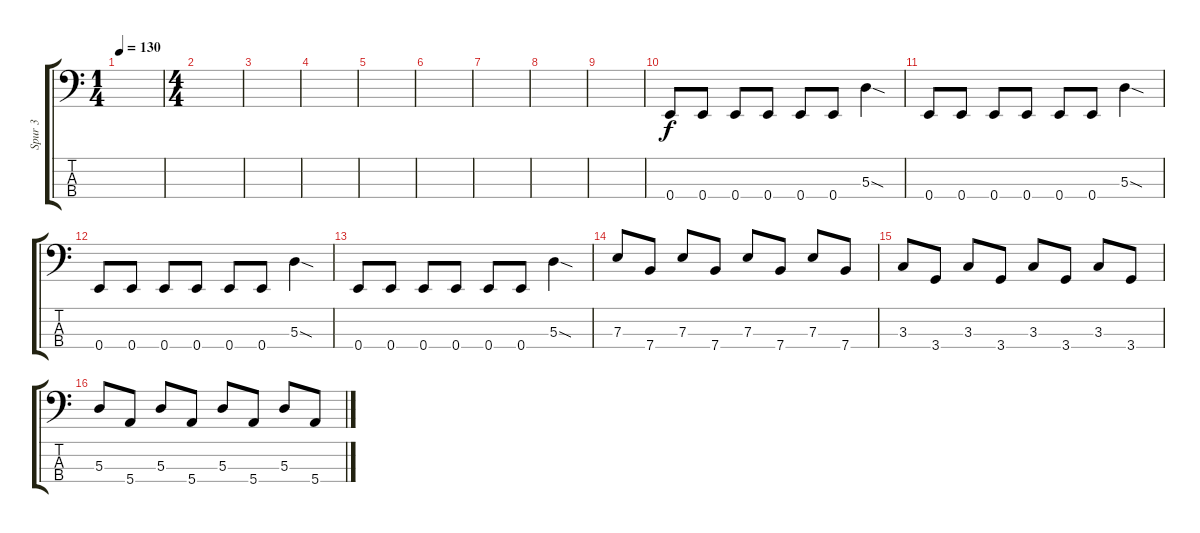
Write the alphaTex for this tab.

\track ("Spur 3" "Spur 3") {instrument electricbassfinger}
\staff {score tabs}
\tuning (G2 D2 A1 E1) {hide}
\ts (1 4)
\tempo 130
\clef f4
\ks c
|
\ts (4 4)
|
|
|
|
|
|
|
|
0.4.8 0.4.8 0.4.8 0.4.8 0.4.8 0.4.8 5.3{sod}.4 |
0.4.8 0.4.8 0.4.8 0.4.8 0.4.8 0.4.8 5.3{sod}.4 |
0.4.8 0.4.8 0.4.8 0.4.8 0.4.8 0.4.8 5.3{sod}.4 |
0.4.8 0.4.8 0.4.8 0.4.8 0.4.8 0.4.8 5.3{sod}.4 |
7.3.8 7.4.8 7.3.8 7.4.8 7.3.8 7.4.8 7.3.8 7.4.8 |
3.3.8 3.4.8 3.3.8 3.4.8 3.3.8 3.4.8 3.3.8 3.4.8 |
5.3.8 5.4.8 5.3.8 5.4.8 5.3.8 5.4.8 5.3.8 5.4.8
